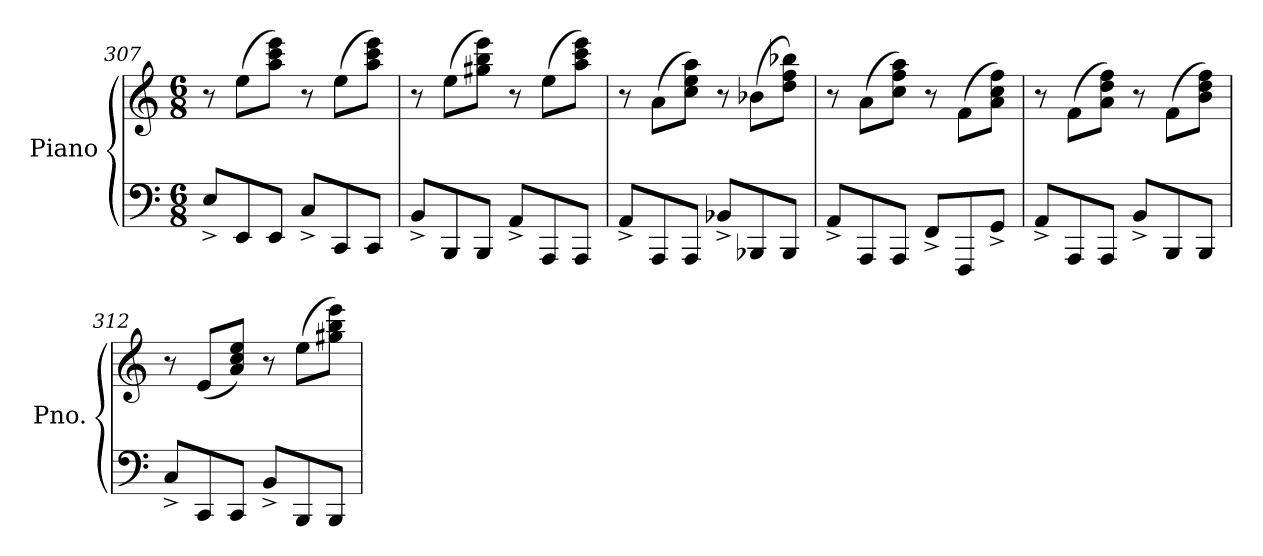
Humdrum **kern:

**kern	**kern
*part1	*part1
*staff2	*staff1
*I"Piano	*
*I'Pno.	*
*clefF4	*clefG2
*k[]	*k[]
*M6/8	*M6/8
=307	=307
8E^/L	8r
8EE/	(>8ee\L
8EE/J	8aa\ 8ccc\ 8eee\J)
8C^/L	8r
8CC/	(>8ee\L
8CC/J	8aa\ 8ccc\ 8eee\J)
=308	=308
8BB^/L	8r
8BBB/	(>8ee\L
8BBB/J	8gg#X\ 8bb\ 8eee\J)
8AA^/L	8r
8AAA/	(>8ee\L
8AAA/J	8aa\ 8ccc\ 8eee\J)
=309	=309
8AA^/L	8r
8AAA/	(>8a\L
8AAA/J	8cc\ 8ee\ 8aa\J)
8BB-X^/L	8r
8BBB-X/	(>8b-X\L
8BBB-/J	8dd\ 8ff\ 8bb-X\J)
=310	=310
8AA^/L	8r
8AAA/	(>8a\L
8AAA/J	8cc\ 8ff\ 8aa\J)
8FF^/L	8r
8FFF/	(>8f\L
8GG^/J	8a\ 8cc\ 8ff\J)
=311	=311
8AA^/L	8r
8AAA/	(>8f\L
8AAA/J	8a\ 8dd\ 8ff\J)
8BB^/L	8r
8BBB/	(>8f\L
8BBB/J	8b\ 8dd\ 8ff\J)
!!LO:LB:g=z
=312	=312
8C^/L	8r
8CC/	(<8e/L
8CC/J	8a/ 8cc/ 8ee/J)
8BB^/L	8r
8BBB/	(>8ee\L
8BBB/J	8gg#X\ 8bb\ 8eee\J)
=	=
*-	*-
